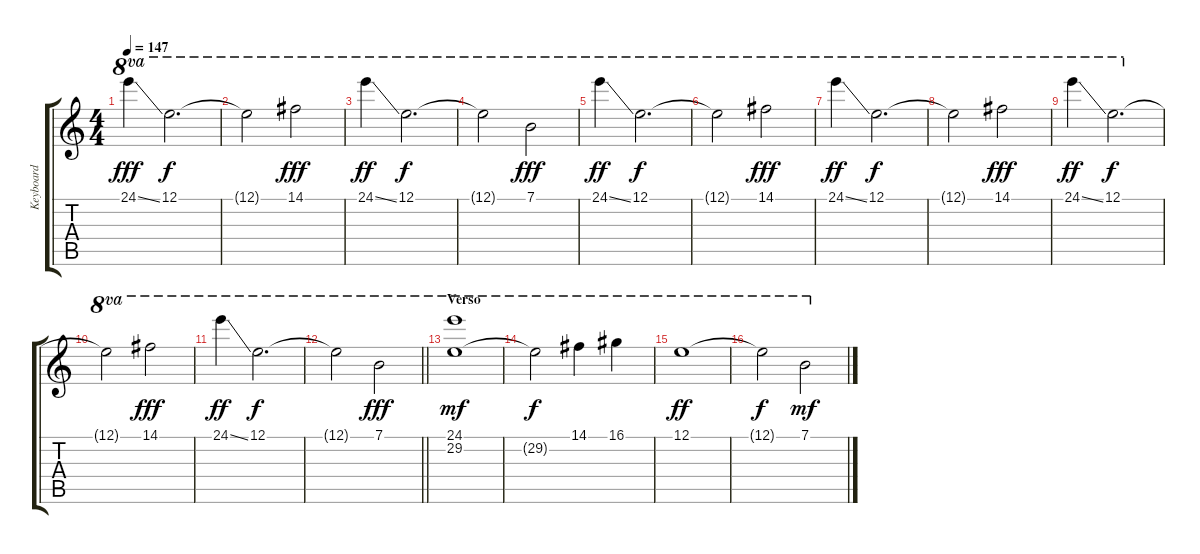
\track ("Keyboard" "Keyboard") {instrument stringensemble1}
\staff {score tabs}
\tuning (E5 B3 G3 D3 A2 E2) {hide}
\ts (4 4)
\tempo 147
\clef g2
\ks c
24.1{ss}.4{ot 8va dy fff} 12.1.2{d ot 8va dy f} |
12.1{t}.2{ot 8va} 14.1.2{ot 8va dy fff} |
24.1{ss}.4{ot 8va dy ff} 12.1.2{d ot 8va dy f} |
12.1{t}.2{ot 8va} 7.1.2{ot 8va dy fff} |
24.1{ss}.4{ot 8va dy ff} 12.1.2{d ot 8va dy f} |
12.1{t}.2{ot 8va} 14.1.2{ot 8va dy fff} |
24.1{ss}.4{ot 8va dy ff} 12.1.2{d ot 8va dy f} |
12.1{t}.2{ot 8va} 14.1.2{ot 8va dy fff} |
24.1{ss}.4{ot 8va dy ff} 12.1.2{d ot 8va dy f} |
12.1{t}.2{ot 8va} 14.1.2{ot 8va dy fff} |
24.1{ss}.4{ot 8va dy ff} 12.1.2{d ot 8va dy f} |
\barLineRight lightlight
12.1{t}.2{ot 8va} 7.1.2{ot 8va dy fff} |
\section ("" "Verso")
(24.1 29.2).1{ot 8va dy mf instrument stringensemble1} |
29.2{t}.2{ot 8va dy f} 14.1.4{ot 8va} 16.1.4{ot 8va} |
12.1.1{ot 8va dy ff} |
12.1{t}.2{ot 8va dy f} 7.1.2{ot 8va dy mf}
